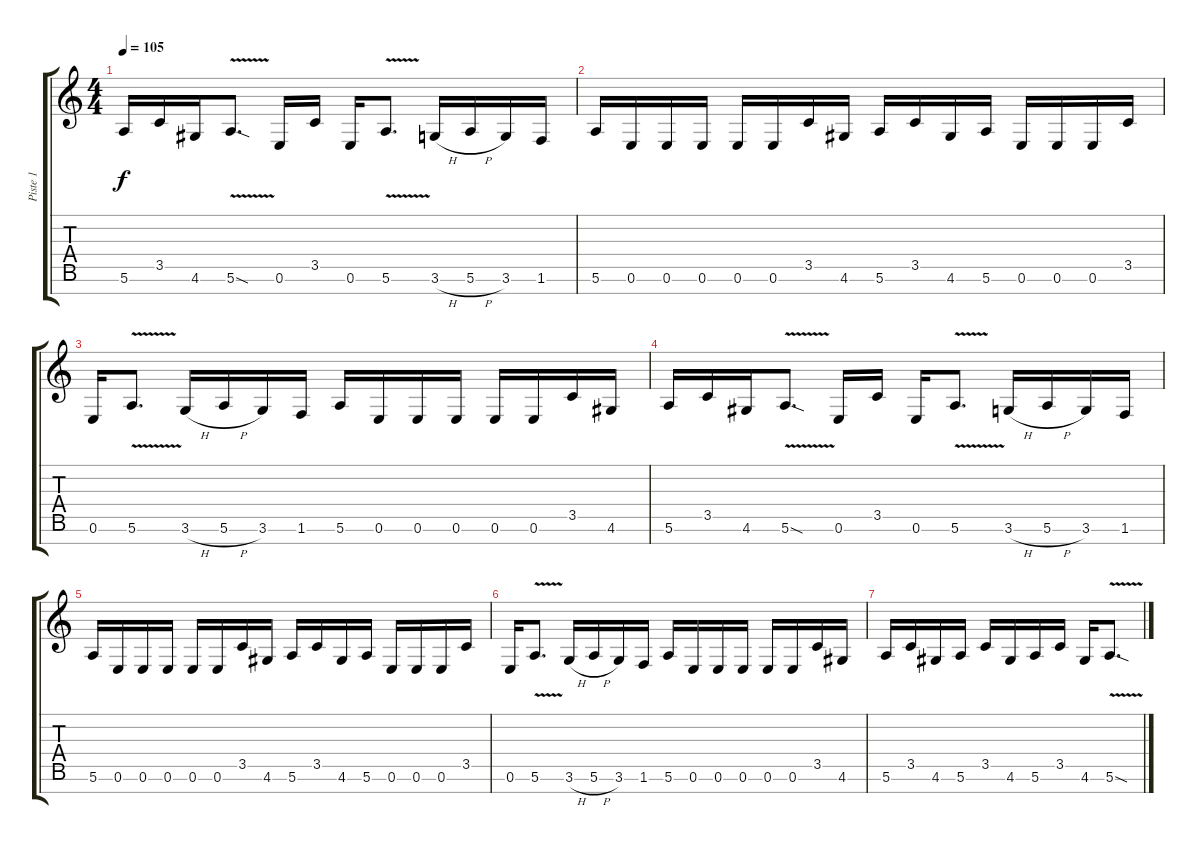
\track ("Piste 1" "Piste 1") {instrument distortionguitar}
\staff {score tabs}
\tuning (E4 B3 G3 D3 A2 E2 B1) {hide}
\ts (4 4)
\tempo 105
\clef g2
\ks c
5.6.16{dy f} 3.5.16 4.6.16 5.6{v sod}.8{d} 0.6.16 3.5.16 0.6.16 5.6{v}.8{d} 3.6{h}.16 5.6{h}.16 3.6.16 1.6.16 |
5.6.16 0.6.16 0.6.16 0.6.16 0.6.16 0.6.16 3.5.16 4.6.16 5.6.16 3.5.16 4.6.16 5.6.16 0.6.16 0.6.16 0.6.16 3.5.16 |
0.6.16 5.6{v}.8{d} 3.6{h}.16 5.6{h}.16 3.6.16 1.6.16 5.6.16 0.6.16 0.6.16 0.6.16 0.6.16 0.6.16 3.5.16 4.6.16 |
5.6.16 3.5.16 4.6.16 5.6{v sod}.8{d} 0.6.16 3.5.16 0.6.16 5.6{v}.8{d} 3.6{h}.16 5.6{h}.16 3.6.16 1.6.16 |
5.6.16 0.6.16 0.6.16 0.6.16 0.6.16 0.6.16 3.5.16 4.6.16 5.6.16 3.5.16 4.6.16 5.6.16 0.6.16 0.6.16 0.6.16 3.5.16 |
0.6.16 5.6{v}.8{d} 3.6{h}.16 5.6{h}.16 3.6.16 1.6.16 5.6.16 0.6.16 0.6.16 0.6.16 0.6.16 0.6.16 3.5.16 4.6.16 |
5.6.16 3.5.16 4.6.16 5.6.16 3.5.16 4.6.16 5.6.16 3.5.16 4.6.16 5.6{v sod}.8{d}
